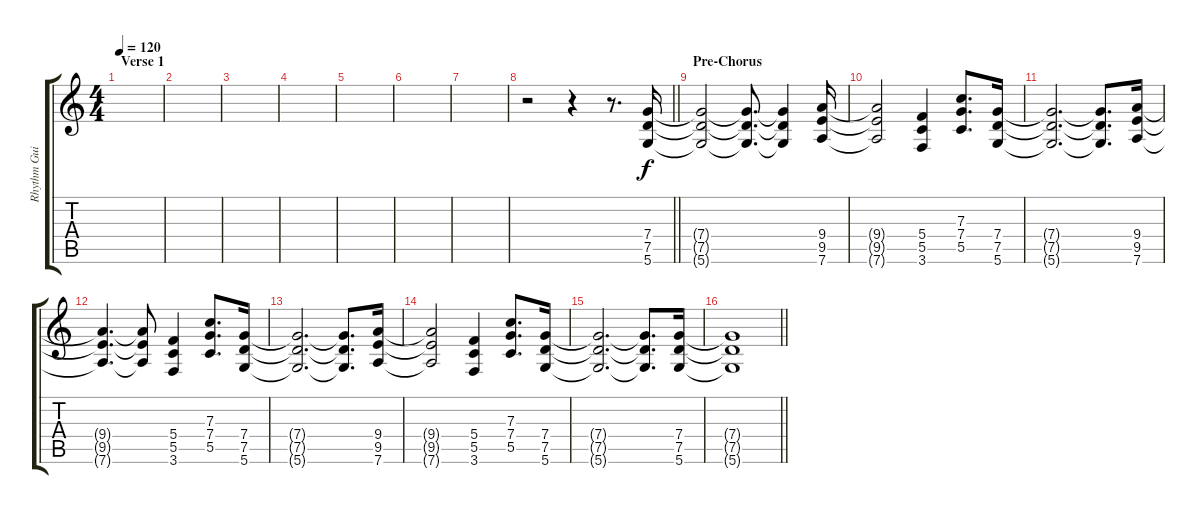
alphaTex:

\track ("Rhythm Guitar" "Rhythm Gui") {instrument distortionguitar}
\staff {score tabs}
\tuning (D4 A3 F3 C3 G2 D2) {hide}
\ts (4 4)
\section ("" "Verse 1")
\tempo 120
\clef g2
\ks c
|
|
|
|
|
|
|
\barLineRight lightlight
r.2 r.4 r.8{d} (7.4 7.5 5.6).16 |
\section ("" "Pre-Chorus")
(7.4{t} 7.5{t} 5.6{t}).2 (7.4{t} 7.5{t} 5.6{t}).8{d} (7.4{t} 7.5{t} 5.6{t}).4 (9.4 9.5 7.6).16 |
(9.4{t} 9.5{t} 7.6{t}).2 (5.4 5.5 3.6).4 (7.3 7.4 5.5).8{d} (7.4 7.5 5.6).16 |
(7.4{t} 7.5{t} 5.6{t}).2{d} (7.4{t} 7.5{t} 5.6{t}).8{d} (9.4 9.5 7.6).16 |
(9.4{t} 9.5{t} 7.6{t}).4{d} (9.4{t} 9.5{t} 7.6{t}).8 (5.4 5.5 3.6).4 (7.3 7.4 5.5).8{d} (7.4 7.5 5.6).16 |
(7.4{t} 7.5{t} 5.6{t}).2{d} (7.4{t} 7.5{t} 5.6{t}).8{d} (9.4 9.5 7.6).16 |
(9.4{t} 9.5{t} 7.6{t}).2 (5.4 5.5 3.6).4 (7.3 7.4 5.5).8{d} (7.4 7.5 5.6).16 |
(7.4{t} 7.5{t} 5.6{t}).2{d} (7.4{t} 7.5{t} 5.6{t}).8{d} (7.4 7.5 5.6).16 |
\barLineRight lightlight
(7.4{t} 7.5{t} 5.6{t}).1
